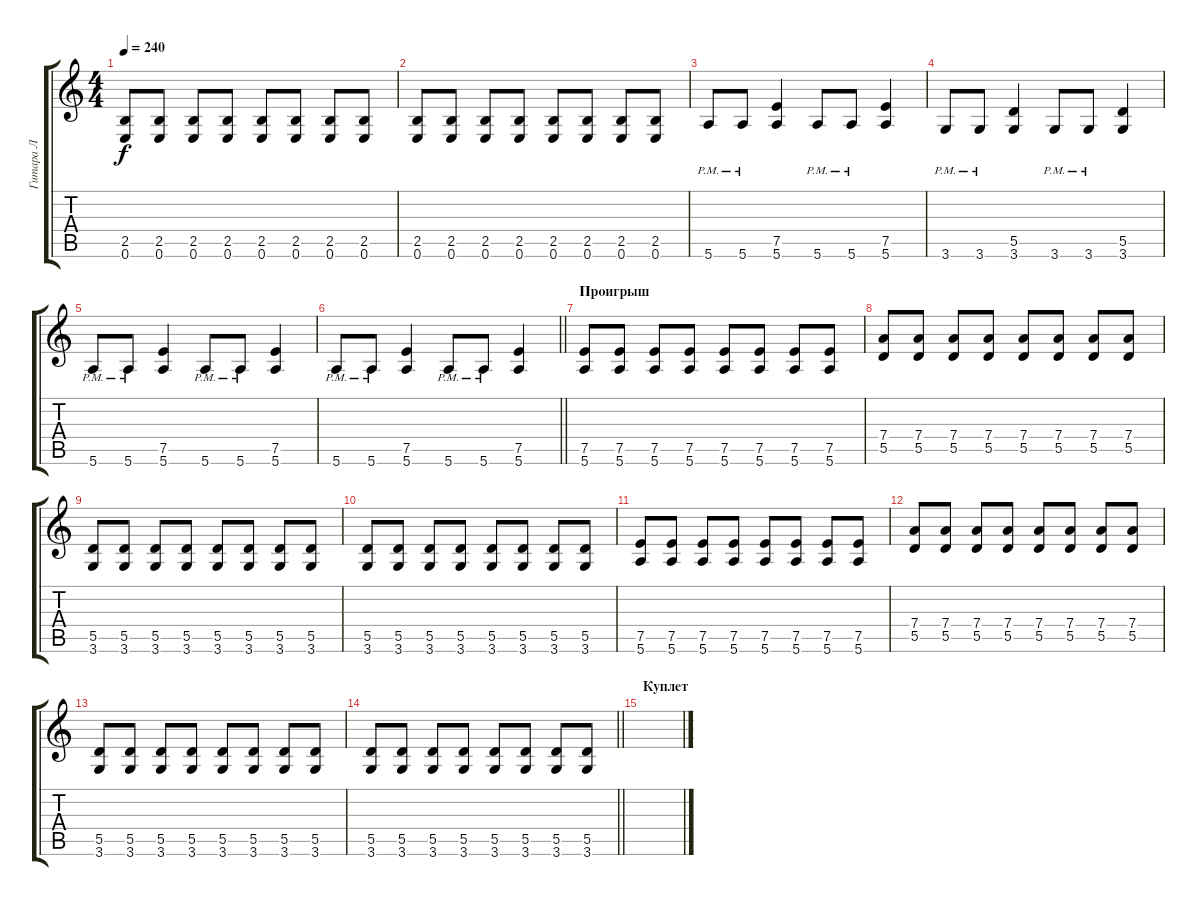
\track ("Гитара Л" "Гитара Л") {instrument distortionguitar}
\staff {score tabs}
\tuning (E4 B3 G3 D3 A2 E2) {hide}
\ts (4 4)
\tempo 240
\clef g2
\ks c
(2.5 0.6).8{dy f} (2.5 0.6).8 (2.5 0.6).8 (2.5 0.6).8 (2.5 0.6).8 (2.5 0.6).8 (2.5 0.6).8 (2.5 0.6).8 |
(2.5 0.6).8 (2.5 0.6).8 (2.5 0.6).8 (2.5 0.6).8 (2.5 0.6).8 (2.5 0.6).8 (2.5 0.6).8 (2.5 0.6).8 |
5.6{pm}.8 5.6{pm}.8 (7.5 5.6).4 5.6{pm}.8 5.6{pm}.8 (7.5 5.6).4 |
3.6{pm}.8 3.6{pm}.8 (5.5 3.6).4 3.6{pm}.8 3.6{pm}.8 (5.5 3.6).4 |
5.6{pm}.8 5.6{pm}.8 (7.5 5.6).4 5.6{pm}.8 5.6{pm}.8 (7.5 5.6).4 |
\barLineRight lightlight
5.6{pm}.8 5.6{pm}.8 (7.5 5.6).4 5.6{pm}.8 5.6{pm}.8 (7.5 5.6).4 |
\section ("" "Проигрыш")
(7.5 5.6).8 (7.5 5.6).8 (7.5 5.6).8 (7.5 5.6).8 (7.5 5.6).8 (7.5 5.6).8 (7.5 5.6).8 (7.5 5.6).8 |
(7.4 5.5).8 (7.4 5.5).8 (7.4 5.5).8 (7.4 5.5).8 (7.4 5.5).8 (7.4 5.5).8 (7.4 5.5).8 (7.4 5.5).8 |
(5.5 3.6).8 (5.5 3.6).8 (5.5 3.6).8 (5.5 3.6).8 (5.5 3.6).8 (5.5 3.6).8 (5.5 3.6).8 (5.5 3.6).8 |
(5.5 3.6).8 (5.5 3.6).8 (5.5 3.6).8 (5.5 3.6).8 (5.5 3.6).8 (5.5 3.6).8 (5.5 3.6).8 (5.5 3.6).8 |
(7.5 5.6).8 (7.5 5.6).8 (7.5 5.6).8 (7.5 5.6).8 (7.5 5.6).8 (7.5 5.6).8 (7.5 5.6).8 (7.5 5.6).8 |
(7.4 5.5).8 (7.4 5.5).8 (7.4 5.5).8 (7.4 5.5).8 (7.4 5.5).8 (7.4 5.5).8 (7.4 5.5).8 (7.4 5.5).8 |
(5.5 3.6).8 (5.5 3.6).8 (5.5 3.6).8 (5.5 3.6).8 (5.5 3.6).8 (5.5 3.6).8 (5.5 3.6).8 (5.5 3.6).8 |
\barLineRight lightlight
(5.5 3.6).8 (5.5 3.6).8 (5.5 3.6).8 (5.5 3.6).8 (5.5 3.6).8 (5.5 3.6).8 (5.5 3.6).8 (5.5 3.6).8 |
\section ("" "Куплет")
